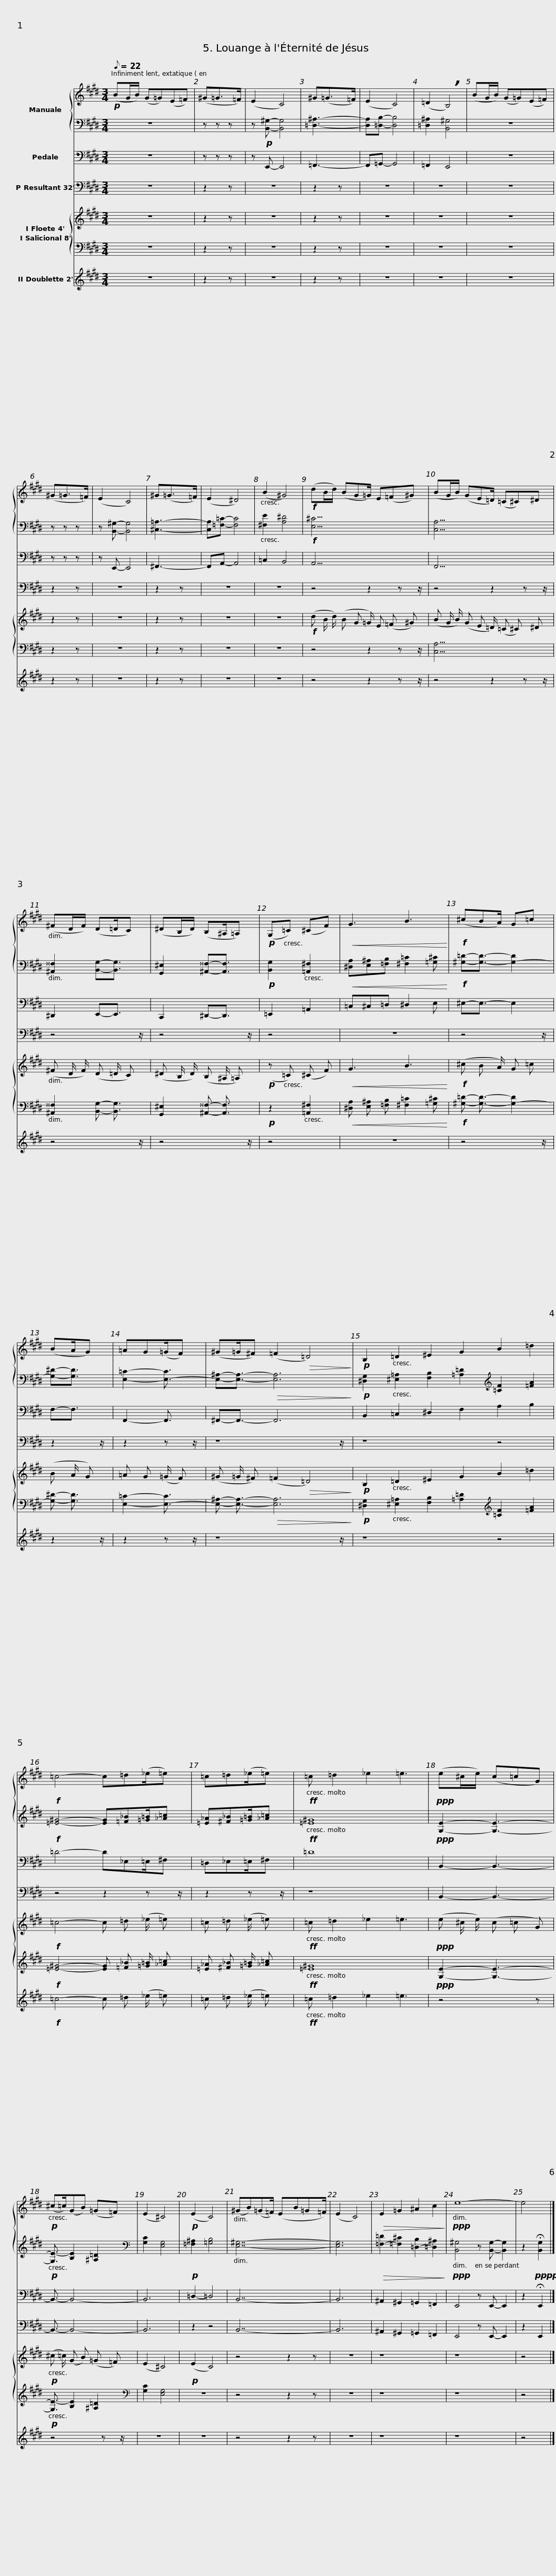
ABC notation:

X:1
%%score { 1 | 2 } 3 4 { 5 6 } 7
L:1/8
Q:1/8=22
M:3/4
I:linebreak $
K:E
V:1 treble
V:2 bass
V:3 bass
V:4 bass
V:5 treble
V:6 bass
V:7 treble
V:1
!p! (BG/B/) (G=G)(E=F) | (^G=G>=F) | (E2 C4) | ^G(=G>=F) | (E2 C4) | %5
 (=D2 !breath!B,4) |$ (BG/B/) (G=G)(E=F) | (^G=G>=F) | (E2 C4) | ^G(=G>=F) | %10
 (E2 ^D4) | (B2 ^G4) |$!f! (dB/d/) (BG=G/) E(=F^G) | (BG/B/) (GE=D/) (=C^C)^D | (^FD/F/) (D=D/C) |$ %15
 (^DB,/D/) (B,^A,/=A,) |!p! (G,=C) (^CF) |!<(! G3 B3!<)! |!f! (^cBA/) G=c | (BA/G) |$ %20
 =AG(=G/F) | (^G=G/^F) (=F2!>(! =D4)!>)! |!p! B,2 =D2 ^E2 G2 B2 =d2 |$!f! =c4- c=d(_e/=e) | =c=d(_e/=e) | %25
!ff! =c =d2 _e2 =e3 |!ppp! (e^c/e/) (c=cG) |$!p! (^c=c/)(GB) (=G=F) | (E2 ^C4) |!p! (E2 C4) | %30
 (^GB)(=G=F/) (EB=G=F/) | (E2 C4) |$!>(! E2 =G2 ^A2 c2!>)! |!ppp! e8- | e4 |] %35
V:2
 z6 | z z z | z!p! [B,,!courtesy!^G,]- [B,,G,]4 | [=D,^A,]3- | [D,A,][=D,B,]- [D,B,]4 | %5
 [=D,^A,]2 [B,,^G,]4 |$ z6 | z z z | z [B,,!courtesy!^G,]- [B,,G,]4 | [^C,=A,]3- | %10
 [C,A,][=F,=C]- [F,C]4 | [^F,E]2 [A,^D]4 |$!f! [E,^C]15/2 | [C,A,]15/2 | [^A,,^^F,]2 [B,,G,]-[B,,G,]3/2 |$ %15
 [G,,^E,]2 [^A,,^^F,]-[A,,F,]3/2 |!p! [B,,G,]2 [=A,,^F,]2 |!<(! [^D,A,][E,^A,][=F,B,] [^F,=C]2 [=G,^C]!<)! |!f! [^G,=D]-[G,D]3/2- [G,-D]2 | [G,^D]-[G,D]3/2 |$ %20
 [E,=C]2- [E,-C]3/2 | [E,^A,]-[E,A,]3/2-!>(! [E,A,]6!>)! |!p! [^D,G,]2 [^E,=A,]2 [F,B,]2 [=A,=D]2[K:treble] [=CF]2 [=FA]2 |$!f! [=E^G]4- [EG][=F_B][=G=B]/[_A=c] | [=E_A][^F_B][=G=B]/[_A=c] | %25
!ff! [=E^G]8 |!ppp! [G,E]2- [G,E]3- |$!p! [G,E-]3/2 [B,E]2 [^A,=D]2 |[K:bass] [G,C]2 [E,G,]4 |!p! [=F,^A,]2 [=G,B,]4 | %30
 [E,^G,]7- | [E,G,]6 |$!>(! [=F,-=D]2 [=F,^C]2 [=D,-B,]2 [=D,^A,]2!>)! |!ppp! [B,,^G,]4 z [B,,G,]- [B,,G,]2 | z2!pppp! !fermata![B,,G,]2 |] %35
V:3
 z6 | z z z | z E,,- E,,4 | =F,,3- | F,,=G,,- G,,4 | %5
 =F,,2 E,,4 |$ z6 | z z z | z E,,- E,,4 | ^F,,3- | %10
 F,,A,,- A,,4 | =C,2 B,,4 |$ A,,15/2 | F,,15/2 | ^D,,2 E,,-E,,3/2 |$ %15
 C,,2 ^D,,-D,,3/2 | =E,,2 =A,,2 | =C,^C,=D, ^D,2 E, | ^E,-E,3/2- E,2 | F,-F,3/2 |$ %20
 F,,2- F,,3/2 | ^F,,-F,,3/2- F,,6 | B,,2 =C,2 ^D,2 F,2 A,2 B,2 |$ =D4- D_E,=E,/^F, | =D,_E,=E,/^F, | %25
 =D8 | B,,2- B,,3- |$ B,,3/2- B,,4- | B,,6 | =D,2- =D,4 | %30
 B,,7- | B,,6 |$ ^A,,2 ^G,,2 =G,,2 =F,,2 | E,,4 z E,,- E,,2 | z2 !fermata!E,,2 |] %35
V:4
 z6 | z2 z | z6 | z2 z | z6 | %5
 z6 |$ z6 | z2 z | z6 | z2 z | %10
 z6 | z6 |$ z4 z2 z z/ | z4 z2 z z/ | z4 z/ |$ %15
 z4 z/ | z4 | z6 | z4 z/ | z2 z/ |$ %20
 z2 z z/ | z8 z/ | z8 z4 |$ z4 z2 z z/ | z2 z z/ | %25
 z8 | B,,2- B,,3- |$ B,,3/2- B,,4- | B,,6 | z2 z4 | %30
 B,,7- | B,,6 |$ ^A,,2 ^G,,2 =G,,2 =F,,2 | E,,4 z E,,- E,,2 | z2 E,,2 |] %35
V:5
 z6 | z2 z | z6 | z2 z | z6 | %5
 z6 |$ z6 | z2 z | z6 | z2 z | %10
 z6 | z6 |$!f! (d B/ d/) (B G =G/) E (=F ^G) | (B G/ B/) (G E =D/) (=C ^C) ^D | (^F D/ F/) (D =D/ C) |$ %15
 (^D B,/ D/) (B, ^A,/ =A,) |!p! (z =C) (^C F) |!<(! G3 B3!<)! |!f! (^c B A/) G =c | (B A/ G) |$ %20
 =A G (=G/ F) | (^G =G/ ^F) (=F2!>(! =D4)!>)! |!p! B,2 =D2 ^E2 G2 B2 =d2 |$!f! =c4- c =d (_e/ =e) | =c =d (_e/ =e) | %25
!ff! =c =d2 _e2 =e3 |!ppp! (e ^c/ e/) (c =c G) |$!p! (^c =c/) (G B) (=G =F) | (E2 ^C4) |!p! (E2 C4) | %30
 z4 z2 z | z6 |$ z8 | z8 | z4 |] %35
V:6
 z6 | z2 z | z6 | z2 z | z6 | %5
 z6 |$ z6 | z2 z | z6 | z2 z | %10
 z6 | z6 |$ z4 z2 z z/ | [C,A,]15/2 | [^A,,^^F,]2 [B,,G,]- [B,,G,]3/2 |$ %15
 [G,,^E,]2 [^A,,^^F,]- [A,,F,]3/2 |!p! z2 [=A,,^F,]2 |!<(! [^D,A,] [E,^A,] [=F,B,] [^F,=C]2 [=G,^C]!<)! |!f! [^G,=D]- [G,D]3/2- [G,-D]2 | [G,^D]- [G,D]3/2 |$ %20
 [E,=C]2- [E,-C]3/2 | [E,^A,]- [E,A,]3/2-!>(! [E,A,]6!>)! |!p! [^D,G,]2 [^E,=A,]2 [F,B,]2 [=A,=D]2[K:treble] [=CF]2 [=FA]2 |$!f! [=E^G]4- [EG] [=F_B] [=G=B]/ [_A=c] | [=E_A] [^F_B] [=G=B]/ [_A=c] | %25
!ff! [=E^G]8 |!ppp! [G,E]2- [G,E]3- |$!p! [G,E-]3/2 [B,E]2 [^A,=D]2 |[K:bass] [G,C]2 [E,G,]4 | z6 | %30
 z4 z2 z | z6 |$ z8 | z8 | z4 |] %35
V:7
 z6 | z2 z | z6 | z2 z | z6 | %5
 z6 |$ z6 | z2 z | z6 | z2 z | %10
 z6 | z6 |$ z4 z2 z z/ | z4 z2 z z/ | z4 z/ |$ %15
 z4 z/ | z4 | z6 | z4 z/ | z2 z/ |$ %20
 z2 z z/ | z8 z/ | z8 z4 |$!f! =c4- c =d (_e/ =e) | =c =d (_e/ =e) | %25
!ff! =c =d2 _e2 =e3 | z4 z |$ z4 z z/ | z6 | z6 | %30
 z4 z2 z | z6 |$ z8 | z8 | z4 |] %35
